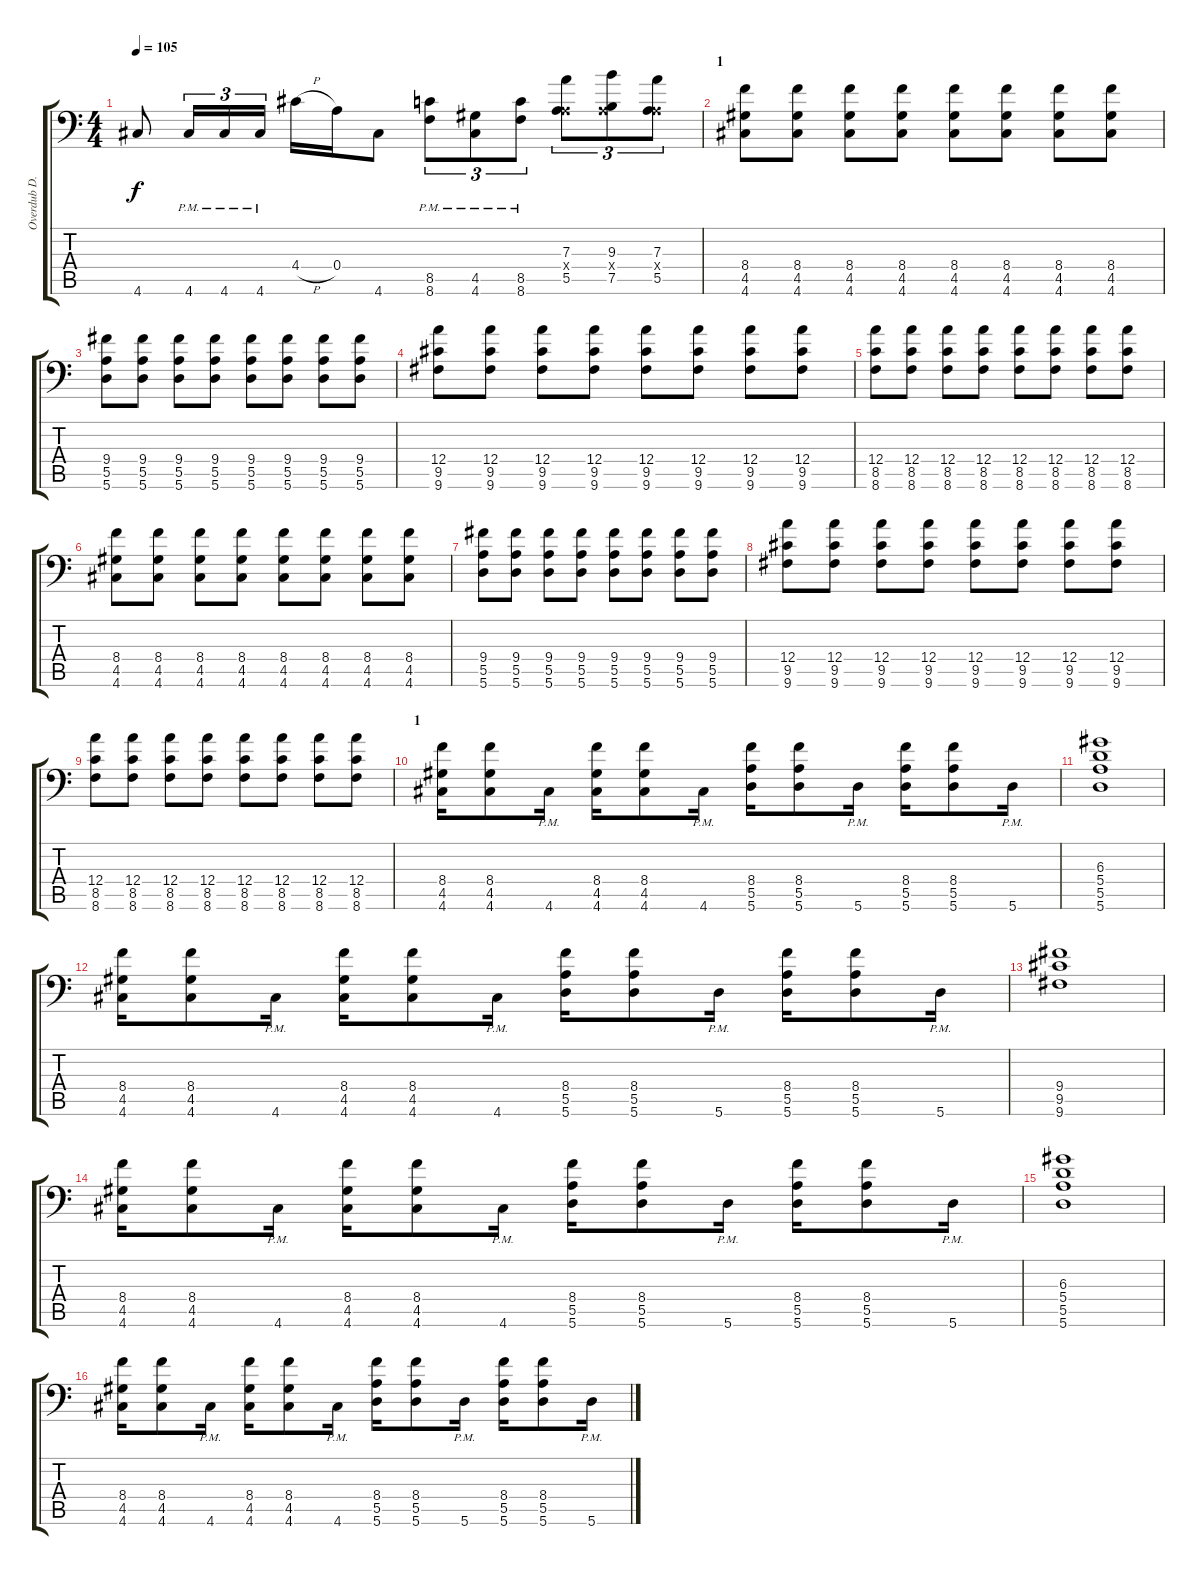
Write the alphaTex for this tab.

\track ("Overdub D.G." "Overdub D.") {instrument distortionguitar}
\staff {score tabs}
\tuning (B3 Gb3 D3 A2 E2 A1) {hide}
\ts (4 4)
\tempo 105
\clef f4
\ks c
4.6.8{dy f} 4.6{pm}.16{tu (3 2)} 4.6{pm}.16{tu (3 2)} 4.6{pm}.16{tu (3 2)} 4.4{h}.16 0.4.16 4.6.8 (8.5{pm} 8.6{pm}).8{tu (3 2)} (4.5{pm} 4.6{pm}).8{tu (3 2)} (8.5{pm} 8.6{pm}).8{tu (3 2)} (7.3 0.4{x} 5.5).8{tu (3 2)} (9.3 0.4{x} 7.5).8{tu (3 2)} (7.3 0.4{x} 5.5).8{tu (3 2)} |
\section ("" "1")
(8.4 4.5 4.6).8 (8.4 4.5 4.6).8 (8.4 4.5 4.6).8 (8.4 4.5 4.6).8 (8.4 4.5 4.6).8 (8.4 4.5 4.6).8 (8.4 4.5 4.6).8 (8.4 4.5 4.6).8 |
(9.4 5.5 5.6).8 (9.4 5.5 5.6).8 (9.4 5.5 5.6).8 (9.4 5.5 5.6).8 (9.4 5.5 5.6).8 (9.4 5.5 5.6).8 (9.4 5.5 5.6).8 (9.4 5.5 5.6).8 |
(12.4 9.5 9.6).8 (12.4 9.5 9.6).8 (12.4 9.5 9.6).8 (12.4 9.5 9.6).8 (12.4 9.5 9.6).8 (12.4 9.5 9.6).8 (12.4 9.5 9.6).8 (12.4 9.5 9.6).8 |
(12.4 8.5 8.6).8 (12.4 8.5 8.6).8 (12.4 8.5 8.6).8 (12.4 8.5 8.6).8 (12.4 8.5 8.6).8 (12.4 8.5 8.6).8 (12.4 8.5 8.6).8 (12.4 8.5 8.6).8 |
(8.4 4.5 4.6).8 (8.4 4.5 4.6).8 (8.4 4.5 4.6).8 (8.4 4.5 4.6).8 (8.4 4.5 4.6).8 (8.4 4.5 4.6).8 (8.4 4.5 4.6).8 (8.4 4.5 4.6).8 |
(9.4 5.5 5.6).8 (9.4 5.5 5.6).8 (9.4 5.5 5.6).8 (9.4 5.5 5.6).8 (9.4 5.5 5.6).8 (9.4 5.5 5.6).8 (9.4 5.5 5.6).8 (9.4 5.5 5.6).8 |
(12.4 9.5 9.6).8 (12.4 9.5 9.6).8 (12.4 9.5 9.6).8 (12.4 9.5 9.6).8 (12.4 9.5 9.6).8 (12.4 9.5 9.6).8 (12.4 9.5 9.6).8 (12.4 9.5 9.6).8 |
(12.4 8.5 8.6).8 (12.4 8.5 8.6).8 (12.4 8.5 8.6).8 (12.4 8.5 8.6).8 (12.4 8.5 8.6).8 (12.4 8.5 8.6).8 (12.4 8.5 8.6).8 (12.4 8.5 8.6).8 |
\section ("" "1")
(8.4 4.5 4.6).16 (8.4 4.5 4.6).8 4.6{pm}.16 (8.4 4.5 4.6).16 (8.4 4.5 4.6).8 4.6{pm}.16 (8.4 5.5 5.6).16 (8.4 5.5 5.6).8 5.6{pm}.16 (8.4 5.5 5.6).16 (8.4 5.5 5.6).8 5.6{pm}.16 |
(6.3 5.4 5.5 5.6).1 |
(8.4 4.5 4.6).16 (8.4 4.5 4.6).8 4.6{pm}.16 (8.4 4.5 4.6).16 (8.4 4.5 4.6).8 4.6{pm}.16 (8.4 5.5 5.6).16 (8.4 5.5 5.6).8 5.6{pm}.16 (8.4 5.5 5.6).16 (8.4 5.5 5.6).8 5.6{pm}.16 |
(9.4 9.5 9.6).1 |
(8.4 4.5 4.6).16 (8.4 4.5 4.6).8 4.6{pm}.16 (8.4 4.5 4.6).16 (8.4 4.5 4.6).8 4.6{pm}.16 (8.4 5.5 5.6).16 (8.4 5.5 5.6).8 5.6{pm}.16 (8.4 5.5 5.6).16 (8.4 5.5 5.6).8 5.6{pm}.16 |
(6.3 5.4 5.5 5.6).1 |
(8.4 4.5 4.6).16 (8.4 4.5 4.6).8 4.6{pm}.16 (8.4 4.5 4.6).16 (8.4 4.5 4.6).8 4.6{pm}.16 (8.4 5.5 5.6).16 (8.4 5.5 5.6).8 5.6{pm}.16 (8.4 5.5 5.6).16 (8.4 5.5 5.6).8 5.6{pm}.16
